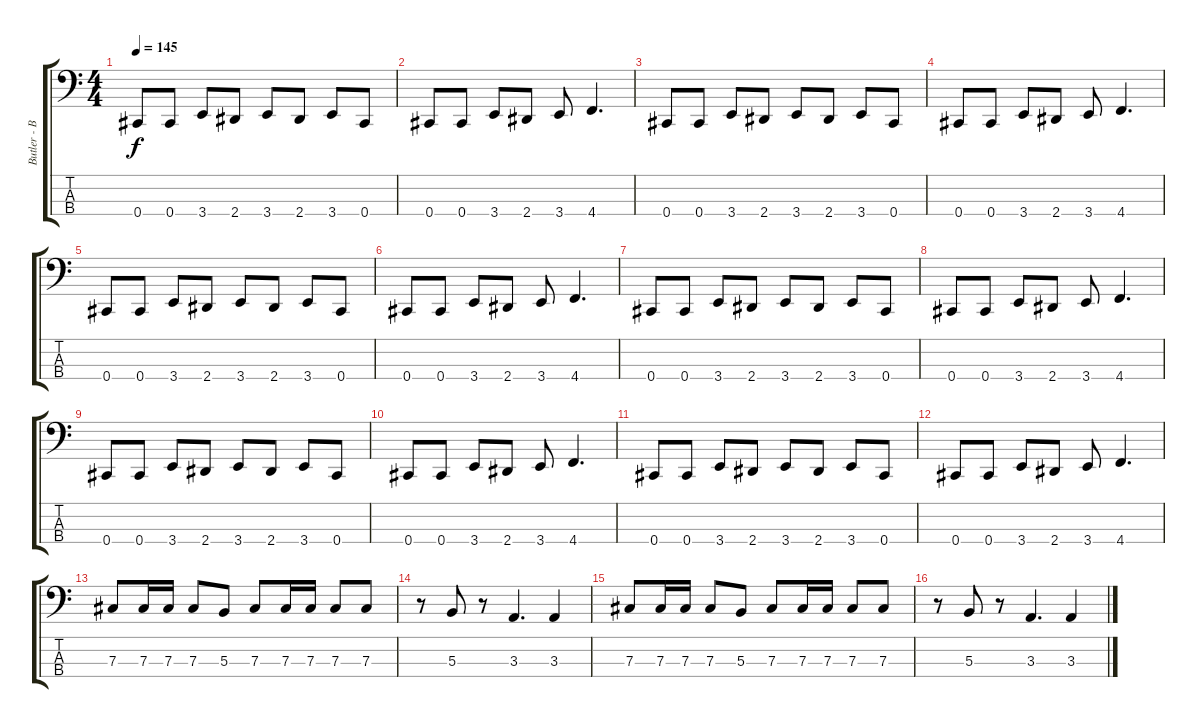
\track ("Butler - Bass" "Butler - B") {instrument electricbassfinger}
\staff {score tabs}
\tuning (E2 B1 Gb1 Db1) {hide}
\ts (4 4)
\tempo 145
\clef f4
\ks c
0.4.8{dy f} 0.4.8 3.4.8 2.4.8 3.4.8 2.4.8 3.4.8 0.4.8 |
0.4.8 0.4.8 3.4.8 2.4.8 3.4.8 4.4.4{d} |
0.4.8 0.4.8 3.4.8 2.4.8 3.4.8 2.4.8 3.4.8 0.4.8 |
0.4.8 0.4.8 3.4.8 2.4.8 3.4.8 4.4.4{d} |
0.4.8 0.4.8 3.4.8 2.4.8 3.4.8 2.4.8 3.4.8 0.4.8 |
0.4.8 0.4.8 3.4.8 2.4.8 3.4.8 4.4.4{d} |
0.4.8 0.4.8 3.4.8 2.4.8 3.4.8 2.4.8 3.4.8 0.4.8 |
0.4.8 0.4.8 3.4.8 2.4.8 3.4.8 4.4.4{d} |
0.4.8 0.4.8 3.4.8 2.4.8 3.4.8 2.4.8 3.4.8 0.4.8 |
0.4.8 0.4.8 3.4.8 2.4.8 3.4.8 4.4.4{d} |
0.4.8 0.4.8 3.4.8 2.4.8 3.4.8 2.4.8 3.4.8 0.4.8 |
0.4.8 0.4.8 3.4.8 2.4.8 3.4.8 4.4.4{d} |
7.3.8 7.3.16 7.3.16 7.3.8 5.3.8 7.3.8 7.3.16 7.3.16 7.3.8 7.3.8 |
r.8 5.3.8 r.8 3.3.4{d} 3.3.4 |
7.3.8 7.3.16 7.3.16 7.3.8 5.3.8 7.3.8 7.3.16 7.3.16 7.3.8 7.3.8 |
r.8 5.3.8 r.8 3.3.4{d} 3.3.4
